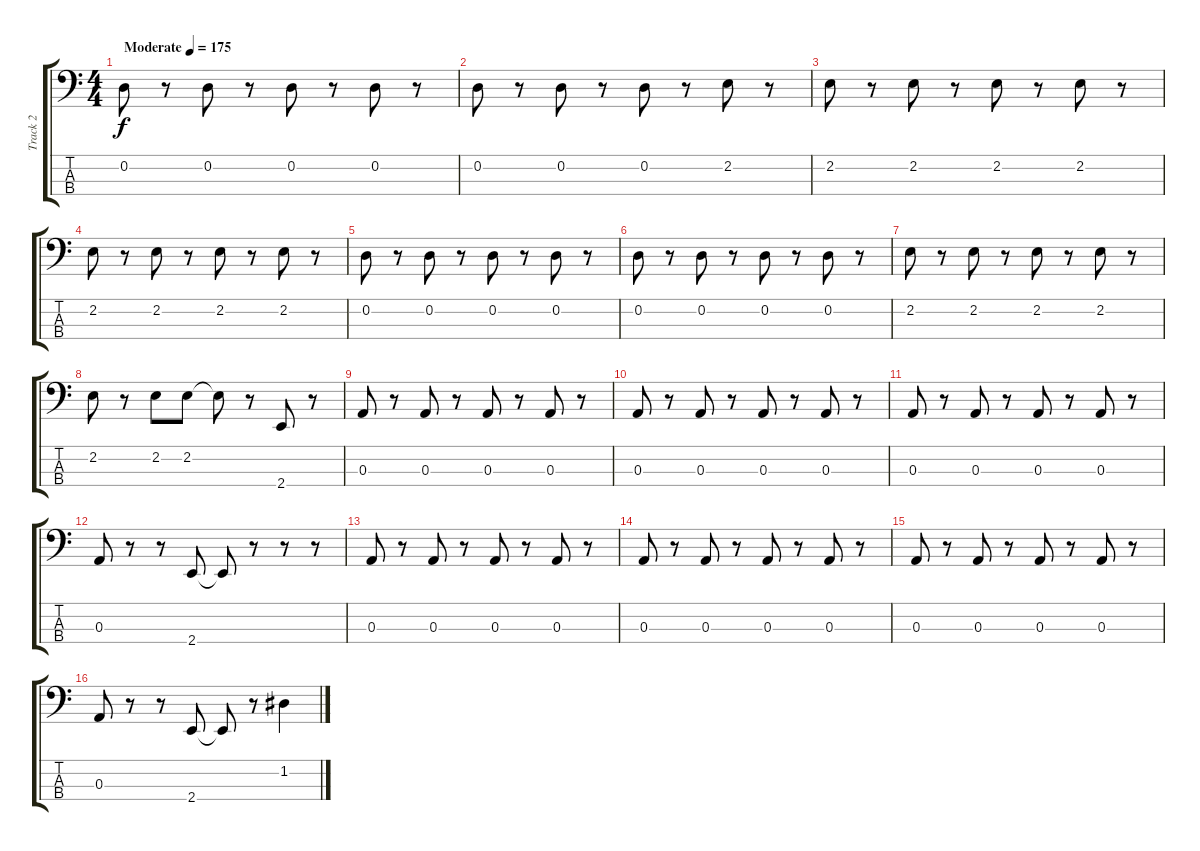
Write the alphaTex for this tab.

\track ("Track 2" "Track 2") {instrument electricbassfinger}
\staff {score tabs}
\tuning (G2 D2 A1 D1) {hide}
\ts (4 4)
\tempo (175 "Moderate")
\clef f4
\ks c
0.2.8{dy f instrument electricbassfinger} r.8 0.2.8 r.8 0.2.8 r.8 0.2.8 r.8 |
0.2.8 r.8 0.2.8 r.8 0.2.8 r.8 2.2.8 r.8 |
2.2.8 r.8 2.2.8 r.8 2.2.8 r.8 2.2.8 r.8 |
2.2.8 r.8 2.2.8 r.8 2.2.8 r.8 2.2.8 r.8 |
0.2.8 r.8 0.2.8 r.8 0.2.8 r.8 0.2.8 r.8 |
0.2.8 r.8 0.2.8 r.8 0.2.8 r.8 0.2.8 r.8 |
2.2.8 r.8 2.2.8 r.8 2.2.8 r.8 2.2.8 r.8 |
2.2.8 r.8 2.2.8 2.2.8 2.2{t}.8 r.8 2.4.8 r.8 |
0.3.8 r.8 0.3.8 r.8 0.3.8 r.8 0.3.8 r.8 |
0.3.8 r.8 0.3.8 r.8 0.3.8 r.8 0.3.8 r.8 |
0.3.8 r.8 0.3.8 r.8 0.3.8 r.8 0.3.8 r.8 |
0.3.8 r.8 r.8 2.4.8 2.4{t}.8 r.8 r.8 r.8 |
0.3.8 r.8 0.3.8 r.8 0.3.8 r.8 0.3.8 r.8 |
0.3.8 r.8 0.3.8 r.8 0.3.8 r.8 0.3.8 r.8 |
0.3.8 r.8 0.3.8 r.8 0.3.8 r.8 0.3.8 r.8 |
0.3.8 r.8 r.8 2.4.8 2.4{t}.8 r.8 1.2.4
